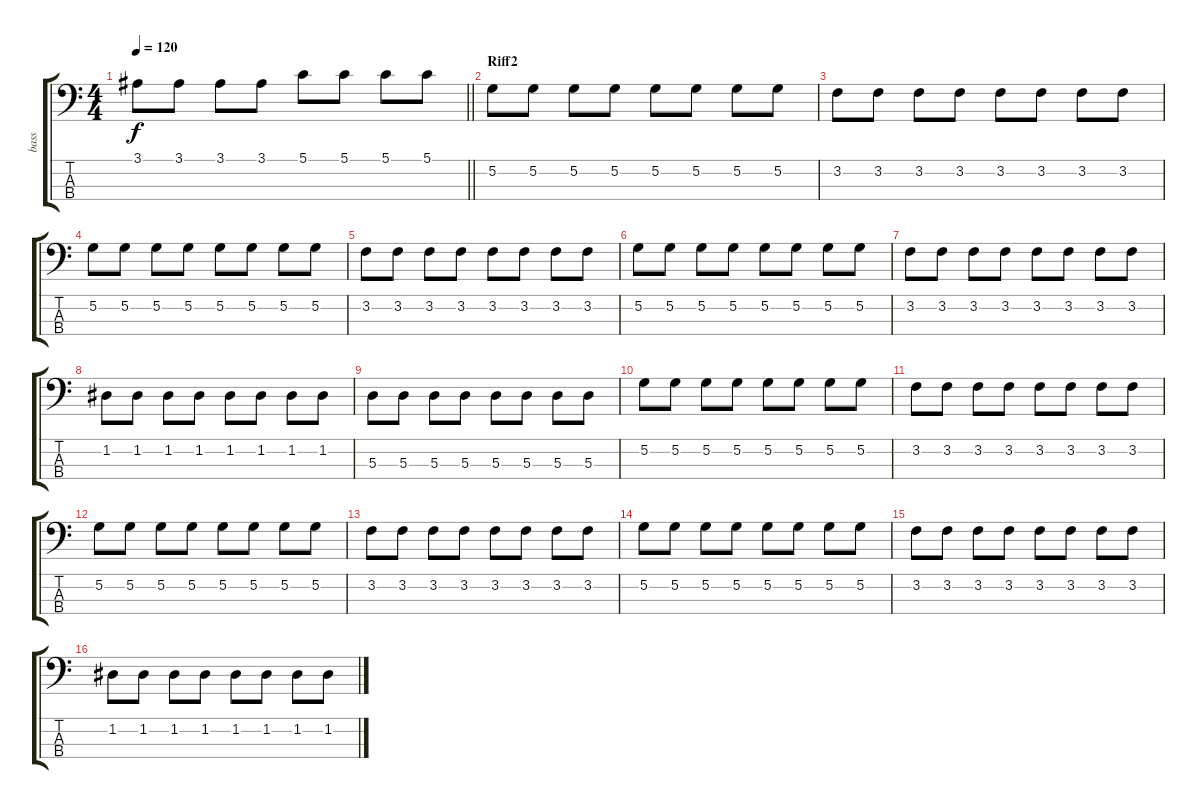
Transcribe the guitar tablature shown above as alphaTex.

\track ("bass" "bass") {instrument electricbassfinger}
\staff {score tabs}
\tuning (G2 D2 A1 E1) {hide}
\ts (4 4)
\tempo 120
\clef f4
\barLineRight lightlight
\ks c
3.1.8{dy f} 3.1.8 3.1.8 3.1.8 5.1.8 5.1.8 5.1.8 5.1.8 |
\section ("" "Riff2")
5.2.8 5.2.8 5.2.8 5.2.8 5.2.8 5.2.8 5.2.8 5.2.8 |
3.2.8 3.2.8 3.2.8 3.2.8 3.2.8 3.2.8 3.2.8 3.2.8 |
5.2.8 5.2.8 5.2.8 5.2.8 5.2.8 5.2.8 5.2.8 5.2.8 |
3.2.8 3.2.8 3.2.8 3.2.8 3.2.8 3.2.8 3.2.8 3.2.8 |
5.2.8 5.2.8 5.2.8 5.2.8 5.2.8 5.2.8 5.2.8 5.2.8 |
3.2.8 3.2.8 3.2.8 3.2.8 3.2.8 3.2.8 3.2.8 3.2.8 |
1.2.8 1.2.8 1.2.8 1.2.8 1.2.8 1.2.8 1.2.8 1.2.8 |
5.3.8 5.3.8 5.3.8 5.3.8 5.3.8 5.3.8 5.3.8 5.3.8 |
5.2.8 5.2.8 5.2.8 5.2.8 5.2.8 5.2.8 5.2.8 5.2.8 |
3.2.8 3.2.8 3.2.8 3.2.8 3.2.8 3.2.8 3.2.8 3.2.8 |
5.2.8 5.2.8 5.2.8 5.2.8 5.2.8 5.2.8 5.2.8 5.2.8 |
3.2.8 3.2.8 3.2.8 3.2.8 3.2.8 3.2.8 3.2.8 3.2.8 |
5.2.8 5.2.8 5.2.8 5.2.8 5.2.8 5.2.8 5.2.8 5.2.8 |
3.2.8 3.2.8 3.2.8 3.2.8 3.2.8 3.2.8 3.2.8 3.2.8 |
1.2.8 1.2.8 1.2.8 1.2.8 1.2.8 1.2.8 1.2.8 1.2.8
